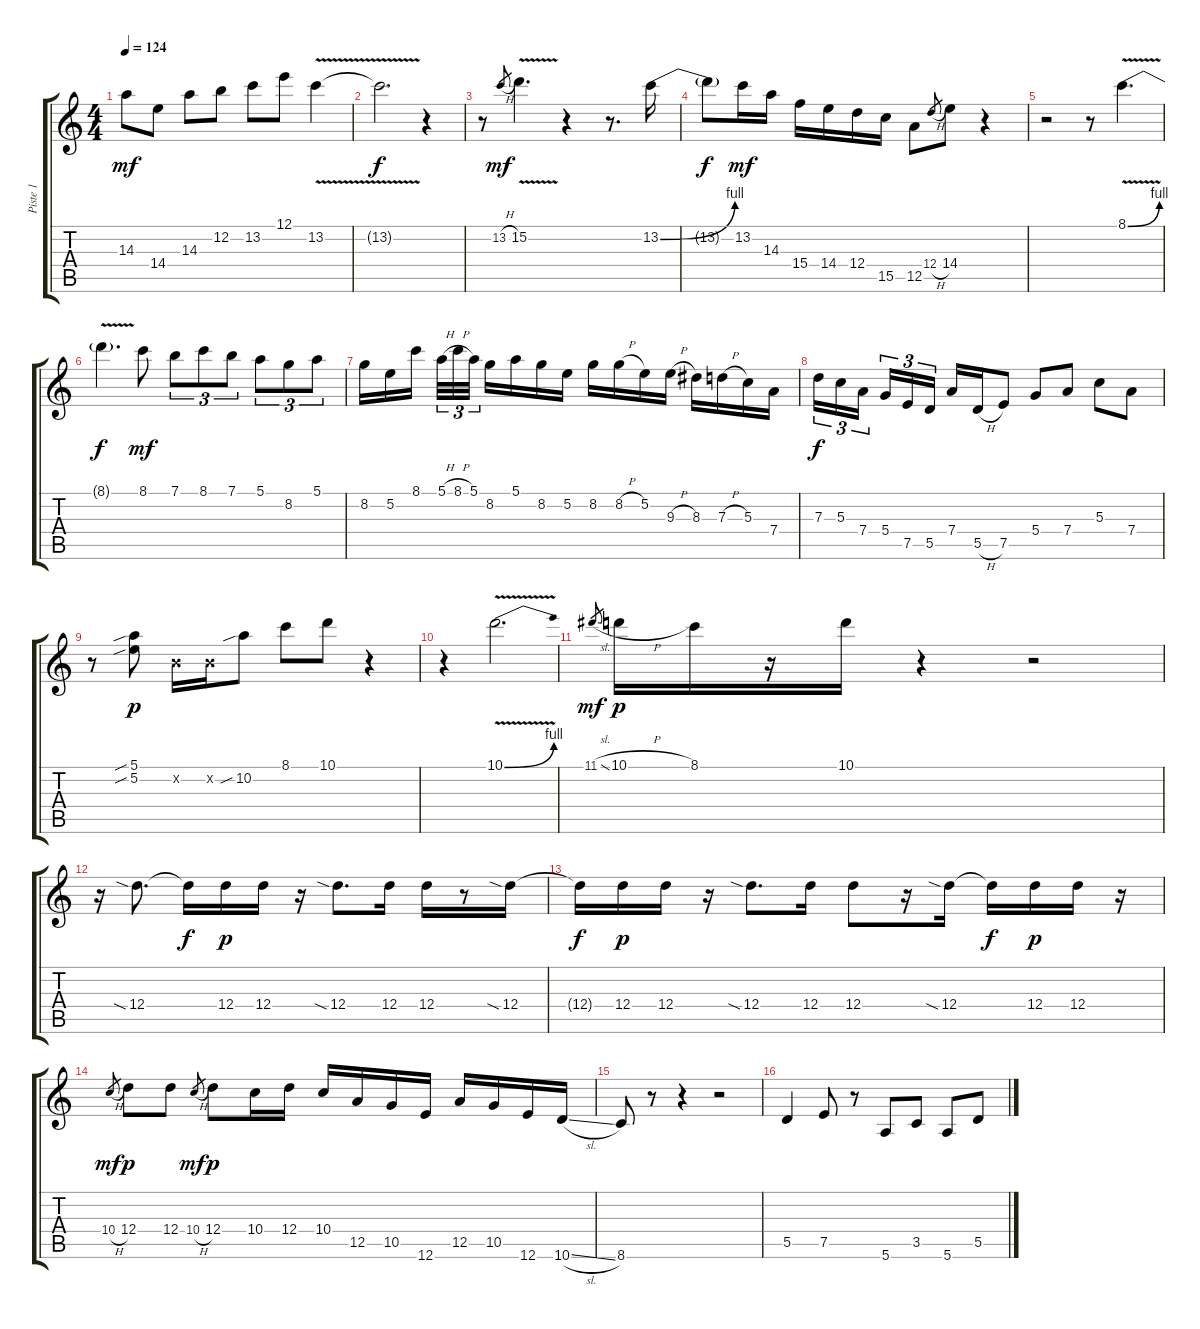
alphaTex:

\track ("Piste 1" "Piste 1") {instrument overdrivenguitar}
\staff {score tabs}
\tuning (E4 B3 G3 D3 A2 E2) {hide}
\ts (4 4)
\tempo 124
\clef g2
\ks c
14.3.8{dy mf} 14.4.8 14.3.8 12.2.8 13.2.8 12.1.8 13.2{v}.4 |
13.2{t}.2{d dy f} r.4 |
r.8 13.2{h}.8{gr dy mf} 15.2{v}.4{d} r.4 r.8{d} 13.2{be (bend 0 0 60 4)}.16 |
13.2{t}.8{dy f} 13.2.16{dy mf} 14.3.16 15.4.16 14.4.16 12.4.16 15.5.16 12.5.8 12.4{h}.8{gr} 14.4.8 r.4 |
r.2 r.8 8.1{be (bend 0 0 60 4) v}.4{d} |
8.1{t}.4{d dy f} 8.1.8{dy mf} 7.1.8{tu (3 2)} 8.1.8{tu (3 2)} 7.1.8{tu (3 2)} 5.1.8{tu (3 2)} 8.2.8{tu (3 2)} 5.1.8{tu (3 2)} |
8.2.16 5.2.16 8.1.16{beam splitsecondary} 5.1{h}.32{tu (3 2)} 8.1{h}.32{tu (3 2)} 5.1.32{tu (3 2)} 8.2.16 5.1.16 8.2.16 5.2.16 8.2.16 8.2{h}.16 5.2.16 9.3{h}.16 8.3.16 7.3{h}.16 5.3.16 7.4.16 |
7.3.16{tu (3 2) dy f} 5.3.16{tu (3 2)} 7.4.16{tu (3 2) beam splitsecondary} 5.4.16{tu (3 2)} 7.5.16{tu (3 2)} 5.5.16{tu (3 2)} 7.4.16 5.5{h}.16 7.5.8 5.4.8 7.4.8 5.3.8 7.4.8 |
r.8 (5.1{sib} 5.2{sib}).8{dy p volume 12} 0.2{x}.16 0.2{x}.16 10.2{sib}.8 8.1.8 10.1.8 r.4 |
r.4 10.1{be (bend 0 0 60 4) v}.2{d} |
11.1{sl}.8{gr dy mf} 10.1{h}.16{dy p} 8.1.16 r.16 10.1.16 r.4 r.2 |
r.16 12.4{sia}.8{d} 12.4{t}.16{dy f} 12.4.16{dy p} 12.4.16 r.16 12.4{sia}.8{d} 12.4.16 12.4.16 r.8 12.4{sia}.16 |
12.4{t}.16{dy f} 12.4.16{dy p} 12.4.16 r.16 12.4{sia}.8{d} 12.4.16 12.4.8 r.16 12.4{sia}.16 12.4{t}.16{dy f} 12.4.16{dy p} 12.4.16 r.16 |
10.4{h}.8{gr dy mf} 12.4.8{dy p} 12.4.8 10.4{h}.8{gr dy mf} 12.4.8{dy p} 10.4.16 12.4.16 10.4.16 12.5.16 10.5.16 12.6.16 12.5.16 10.5.16 12.6.16 10.6{sl}.16 |
8.6.8 r.8 r.4 r.2 |
5.5.4 7.5.8 r.8 5.6.8 3.5.8 5.6.8 5.5.8
